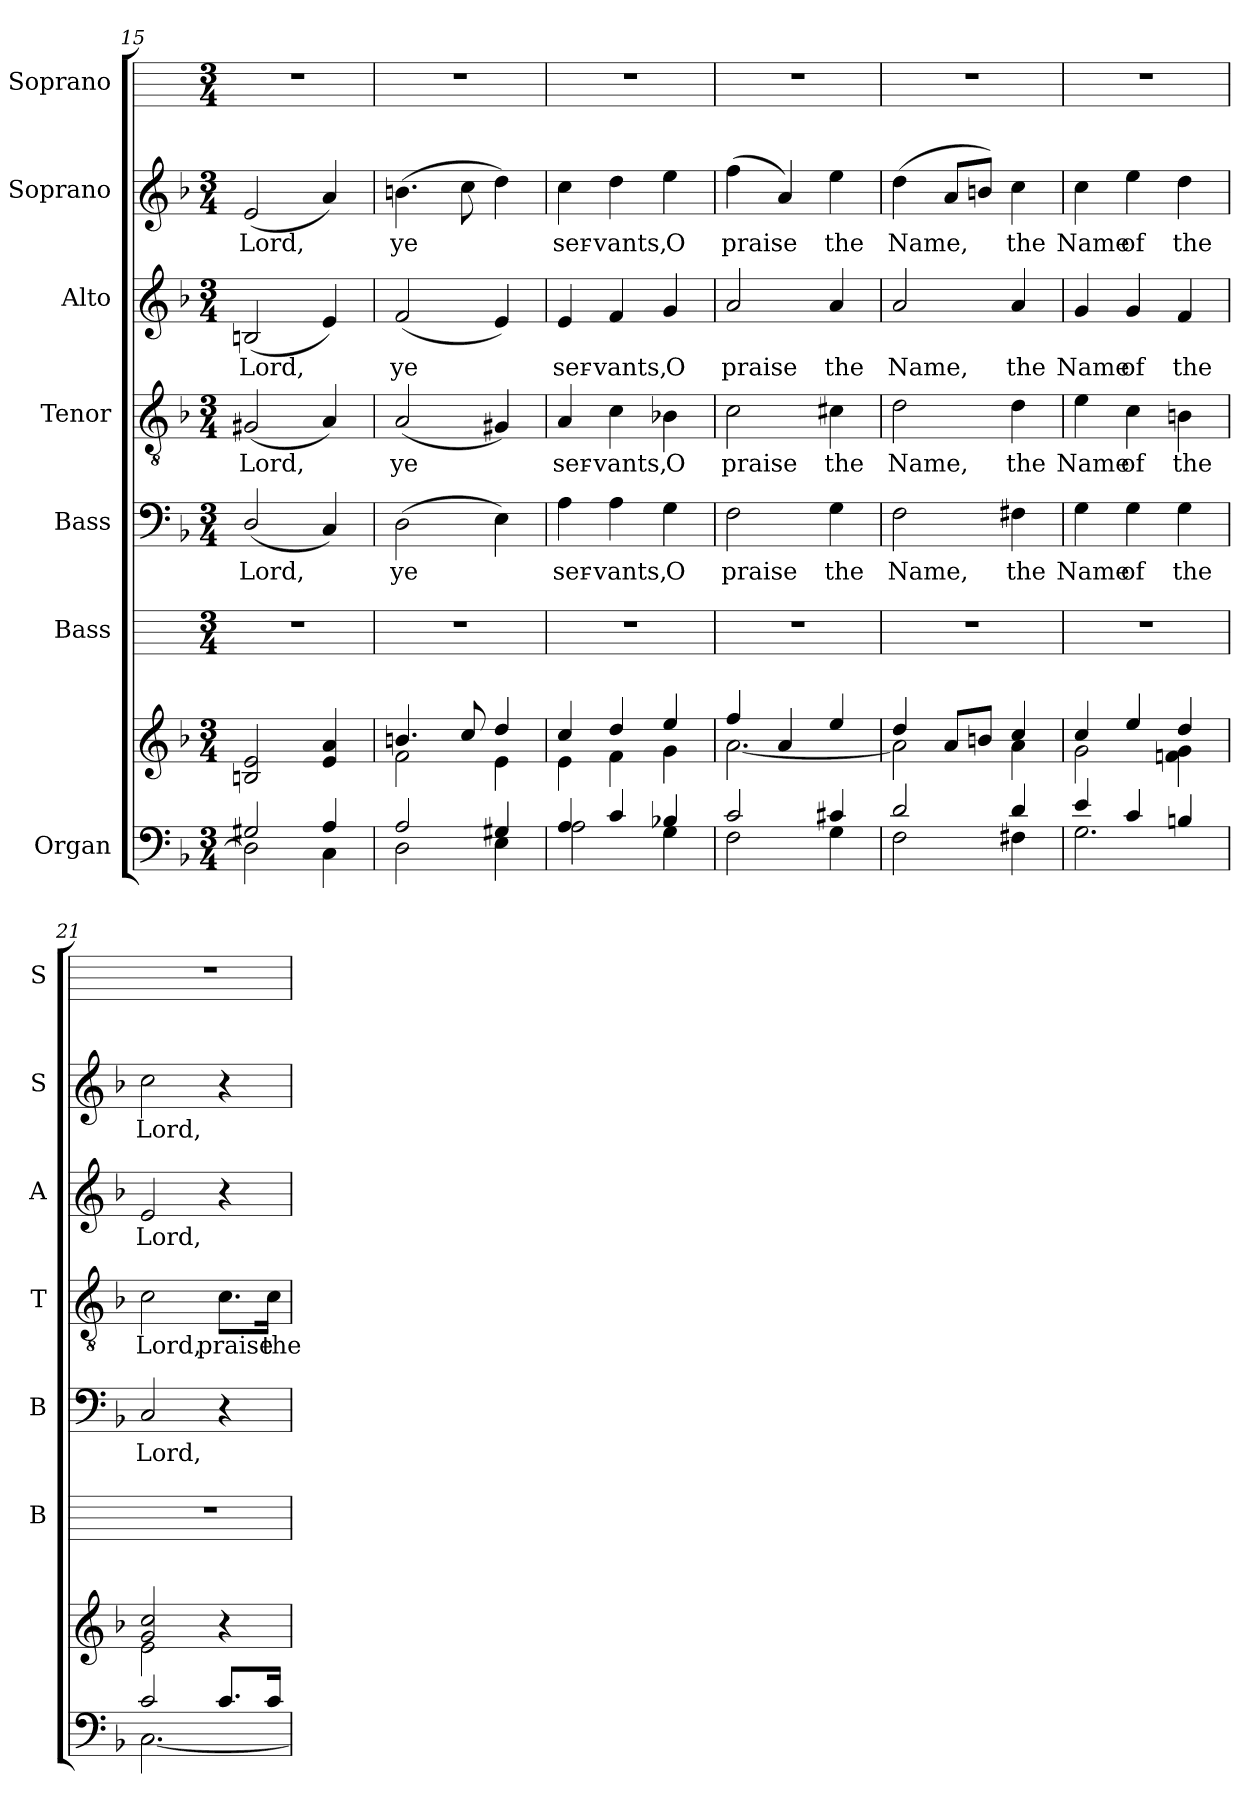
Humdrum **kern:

**kern	**kern	**kern	**kern	**text	**kern	**text	**kern	**text	**kern	**text	**kern
*part7	*part7	*part6	*part5	*part5	*part4	*part4	*part3	*part3	*part2	*part2	*part1
*staff8	*staff7	*staff6	*staff5	*staff5	*staff4	*staff4	*staff3	*staff3	*staff2	*staff2	*staff1
*I"Organ	*	*I"Bass	*I"Bass	*	*I"Tenor	*	*I"Alto	*	*I"Soprano	*	*I"Soprano
*	*	*I'B	*I'B	*	*I'T	*	*I'A	*	*I'S	*	*I'S
!!LO:LB:g=z
*clefF4	*clefG2	*	*clefF4	*	*clefGv2	*	*clefG2	*	*clefG2	*	*
*k[b-]	*k[b-]	*	*k[b-]	*	*k[b-]	*	*k[b-]	*	*k[b-]	*	*
*F:	*F:	*	*F:	*	*F:	*	*F:	*	*F:	*	*
*M3/4	*M3/4	*M3/4	*M3/4	*	*M3/4	*	*M3/4	*	*M3/4	*	*M3/4
=15	=15	=15	=15	=15	=15	=15	=15	=15	=15	=15	=15
*^	*^	*	*	*	*	*	*	*	*	*	*
!	!	!	!	!	!	!LO:LY:b	!	!LO:LY:b	!	!LO:LY:b	!	!LO:LY:b	!
2G#X/	2D\]	2Bn/ 2e/	2.ryy	2.r	(<2D/	Lord,	(<2G#X	Lord,	(<2Bn	Lord,	(<2e	Lord,	2.r
4A/	4C\	4e/ 4a/	.	.	4C)	.	4A)	.	4e)	.	4a)	.	.
=16	=16	=16	=16	=16	=16	=16	=16	=16	=16	=16	=16	=16	=16
!	!	!	!	!	!	!LO:LY:b	!	!LO:LY:b	!	!LO:LY:b	!	!LO:LY:b	!
2A/	2D\	4.bn/	2f\	2.r	(>2D	ye	(<2A	ye	(<2f	ye	(>4.bn	ye	2.r
.	.	8cc/	.	.	.	.	.	.	.	.	8cc	.	.
4G#X/	4E\	4dd/	4e\	.	4E)	.	4G#X)	.	4e)	.	4dd)	.	.
=17	=17	=17	=17	=17	=17	=17	=17	=17	=17	=17	=17	=17	=17
!	!	!	!	!	!	!LO:LY:b	!	!LO:LY:b	!	!LO:LY:b	!	!LO:LY:b	!
4A/	2A\	4cc/	4e\	2.r	4A	ser-	4A	ser-	4e	ser-	4cc	ser-	2.r
!	!	!	!	!	!	!LO:LY:b	!	!LO:LY:b	!	!LO:LY:b	!	!LO:LY:b	!
4c/	.	4dd/	4f\	.	4A	-vants,	4c	-vants,	4f	-vants,	4dd	-vants,	.
!	!	!	!	!	!	!LO:LY:b	!	!LO:LY:b	!	!LO:LY:b	!	!LO:LY:b	!
4B-X/	4G\	4ee/	4g\	.	4G	O	4B-X	O	4g	O	4ee	O	.
=18	=18	=18	=18	=18	=18	=18	=18	=18	=18	=18	=18	=18	=18
!	!	!	!	!	!	!LO:LY:b	!	!LO:LY:b	!	!LO:LY:b	!	!LO:LY:b	!
2c/	2F\	4ff/	[2.a\	2.r	2F	praise	2c	praise	2a	praise	(<4ff	praise	2.r
.	.	4a/	.	.	.	.	.	.	.	.	4a)	.	.
!	!	!	!	!	!	!LO:LY:b	!	!LO:LY:b	!	!LO:LY:b	!	!LO:LY:b	!
4c#X/	4G\	4ee/	.	.	4G	the	4c#X	the	4a	the	4ee	the	.
=19	=19	=19	=19	=19	=19	=19	=19	=19	=19	=19	=19	=19	=19
!	!	!	!	!	!	!LO:LY:b	!	!LO:LY:b	!	!LO:LY:b	!	!LO:LY:b	!
2d/	2F\	4dd/	2a\]	2.r	2F	Name,	2d	Name,	2a	Name,	(<4dd	Name,	2.r
.	.	8a/L	.	.	.	.	.	.	.	.	8aL	.	.
.	.	8bn/J	.	.	.	.	.	.	.	.	8bnJ)	.	.
!	!	!	!	!	!	!LO:LY:b	!	!LO:LY:b	!	!LO:LY:b	!	!LO:LY:b	!
4d/	4F#X\	4cc/	4a\	.	4F#X	the	4d	the	4a	the	4cc	the	.
=20	=20	=20	=20	=20	=20	=20	=20	=20	=20	=20	=20	=20	=20
!	!	!	!	!	!	!LO:LY:b	!	!LO:LY:b	!	!LO:LY:b	!	!LO:LY:b	!
4e/	2.G\	4cc/	2g\	2.r	4G	Name	4e	Name	4g	Name	4cc	Name	2.r
!	!	!	!	!	!	!LO:LY:b	!	!LO:LY:b	!	!LO:LY:b	!	!LO:LY:b	!
4c/	.	4ee/	.	.	4G	of	4c	of	4g	of	4ee	of	.
!	!	!	!	!	!	!LO:LY:b	!	!LO:LY:b	!	!LO:LY:b	!	!LO:LY:b	!
4Bn/	.	4dd/	4fn\ 4g\	.	4G	the	4Bn	the	4f	the	4dd	the	.
=21	=21	=21	=21	=21	=21	=21	=21	=21	=21	=21	=21	=21	=21
!	!	!	!	!	!	!LO:LY:b	!	!LO:LY:b	!	!LO:LY:b	!	!LO:LY:b	!
2c/	[2.C\	2g/ 2cc/	2e\	2.r	2C	Lord,	2c	Lord,	2e	Lord,	2cc	Lord,	2.r
!	!	!	!	!	!	!	!	!LO:LY:b	!	!	!	!	!
8.c/L	.	4r	4ryy	.	4r	.	8.c\L	praise	4r	.	4r	.	.
!	!	!	!	!	!	!	!	!LO:LY:b	!	!	!	!	!
16c/J	.	.	.	.	.	.	16c\Jk	the	.	.	.	.	.
*v	*v	*	*	*	*	*	*	*	*	*	*	*	*
*	*v	*v	*	*	*	*	*	*	*	*	*	*
=	=	=	=	=	=	=	=	=	=	=	=
*-	*-	*-	*-	*-	*-	*-	*-	*-	*-	*-	*-
